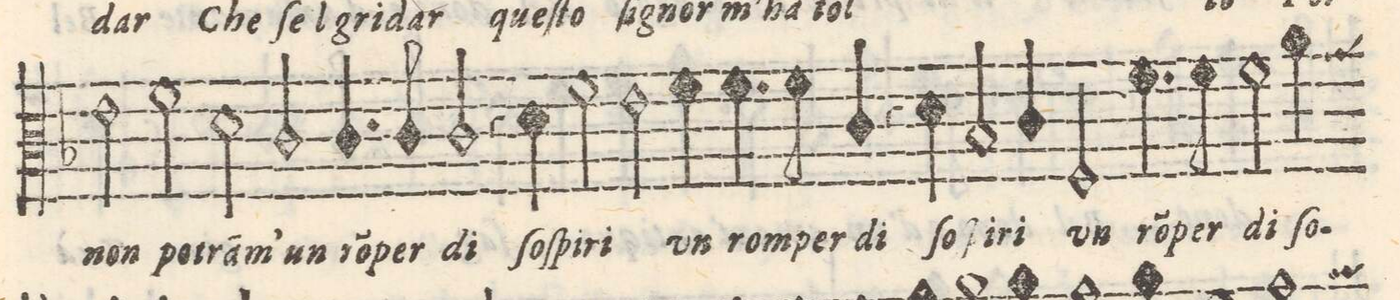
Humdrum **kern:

**kern	**text
*I"ALTO	*
*clefC3	*
*k[b-]	*
*met(C)	*
*M2/1	*
2e\	non
=8-	=8-
2f\	po-
2d\	-trãm(m)'
2c/	un
4.c/	rõ(m)-
8c/	-per
=9-	=9-
2c/	di
4r	.
4d\	ſoſ-
2f\	-pi-
2e\	-ri
=10-	=10-
4f\	vn
4.f\	rom-
8f\	-per
4c/	di
4r	.
4d\	ſo-
2B-y/	-ſpi-
=11-	=11-
4c/	-ri
2F/	vn
4.f\	rõ(m)-
8f\	-per
2f\	di
4a\	ſo-
=12-	=12-
*-	*-
